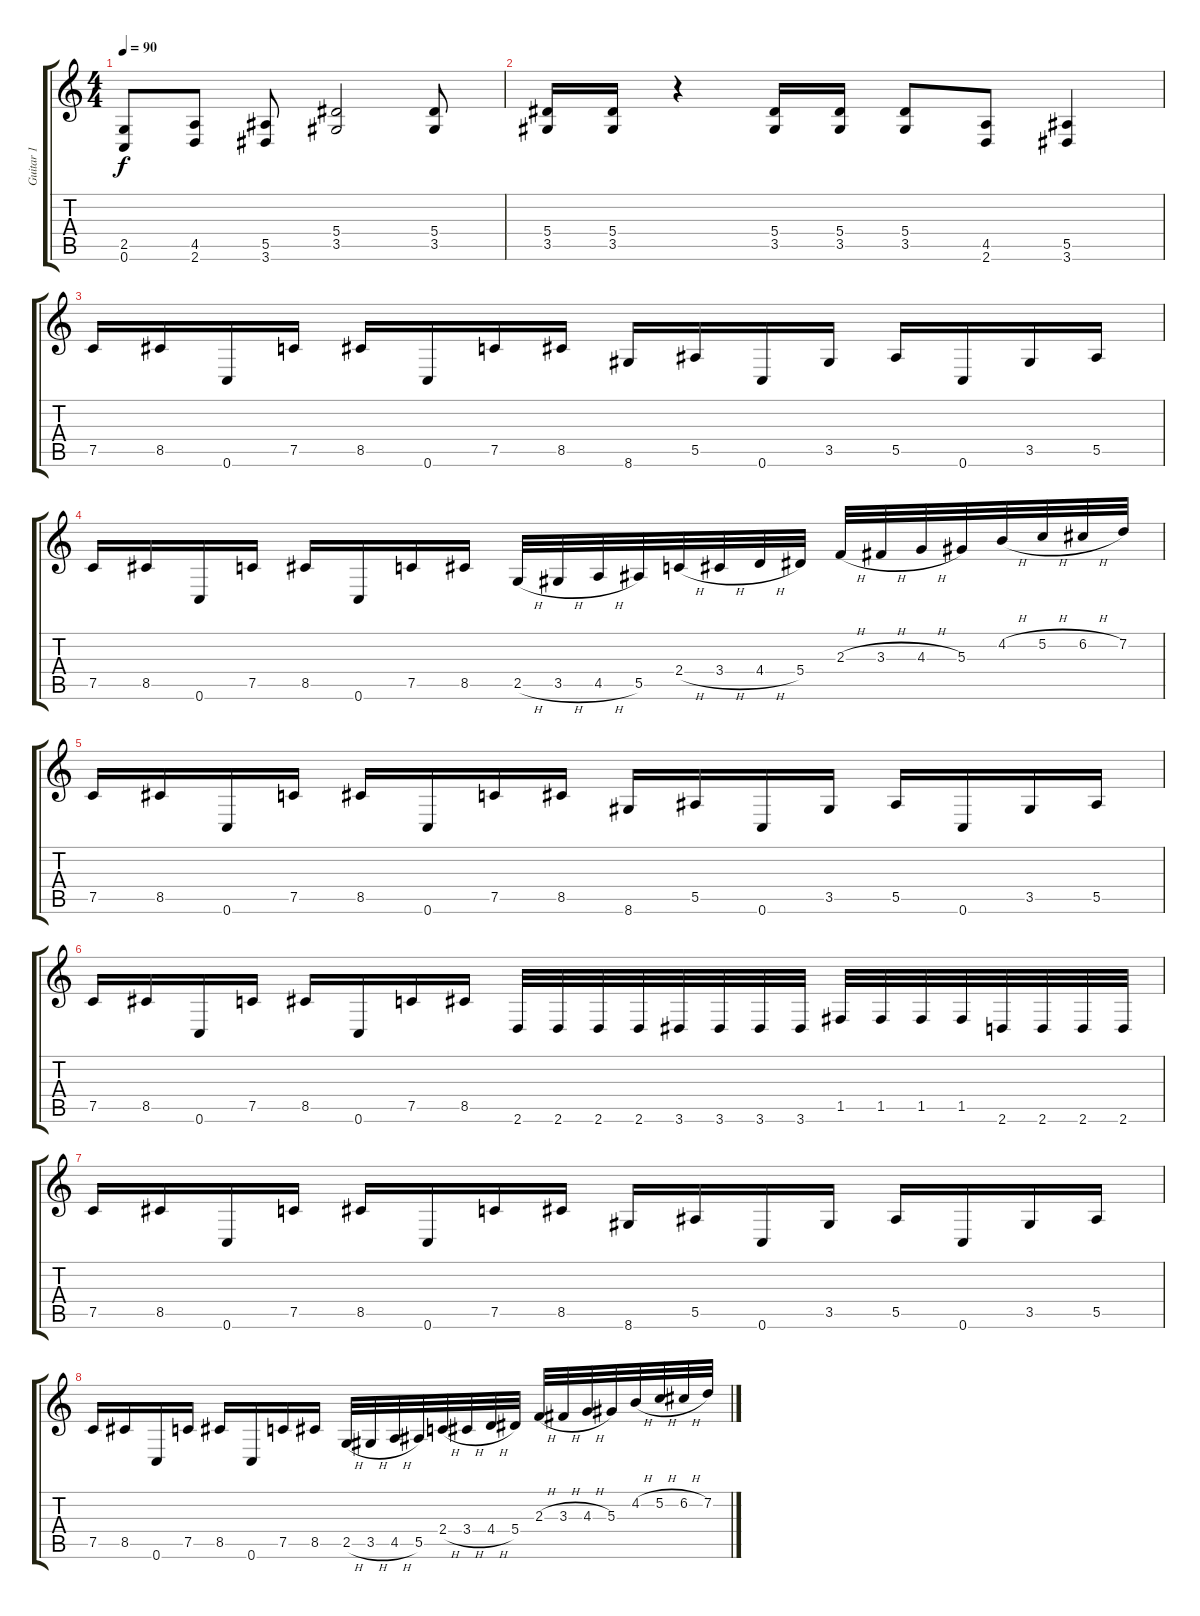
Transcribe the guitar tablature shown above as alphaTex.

\track ("Guitar 1" "Guitar 1") {instrument distortionguitar}
\staff {score tabs}
\tuning (C4 G3 Eb3 Bb2 F2 C2) {hide}
\ts (4 4)
\tempo 90
\clef g2
\ks c
(2.5 0.6).8{dy f} (4.5 2.6).8 (5.5 3.6).8 (5.4 3.5).2 (5.4 3.5).8 |
(5.4 3.5).16 (5.4 3.5).16 r.4 (5.4 3.5).16 (5.4 3.5).16 (5.4 3.5).8 (4.5 2.6).8 (5.5 3.6).4 |
7.5.16 8.5.16 0.6.16 7.5.16 8.5.16 0.6.16 7.5.16 8.5.16 8.6.16 5.5.16 0.6.16 3.5.16 5.5.16 0.6.16 3.5.16 5.5.16 |
7.5.16 8.5.16 0.6.16 7.5.16 8.5.16 0.6.16 7.5.16 8.5.16 2.5{h}.32 3.5{h}.32 4.5{h}.32 5.5.32 2.4{h}.32 3.4{h}.32 4.4{h}.32 5.4.32 2.3{h}.32 3.3{h}.32 4.3{h}.32 5.3.32 4.2{h}.32 5.2{h}.32 6.2{h}.32 7.2.32 |
7.5.16 8.5.16 0.6.16 7.5.16 8.5.16 0.6.16 7.5.16 8.5.16 8.6.16 5.5.16 0.6.16 3.5.16 5.5.16 0.6.16 3.5.16 5.5.16 |
7.5.16 8.5.16 0.6.16 7.5.16 8.5.16 0.6.16 7.5.16 8.5.16 2.6.32 2.6.32 2.6.32 2.6.32 3.6.32 3.6.32 3.6.32 3.6.32 1.5.32 1.5.32 1.5.32 1.5.32 2.6.32 2.6.32 2.6.32 2.6.32 |
7.5.16 8.5.16 0.6.16 7.5.16 8.5.16 0.6.16 7.5.16 8.5.16 8.6.16 5.5.16 0.6.16 3.5.16 5.5.16 0.6.16 3.5.16 5.5.16 |
7.5.16 8.5.16 0.6.16 7.5.16 8.5.16 0.6.16 7.5.16 8.5.16 2.5{h}.32 3.5{h}.32 4.5{h}.32 5.5.32 2.4{h}.32 3.4{h}.32 4.4{h}.32 5.4.32 2.3{h}.32 3.3{h}.32 4.3{h}.32 5.3.32 4.2{h}.32 5.2{h}.32 6.2{h}.32 7.2.32
